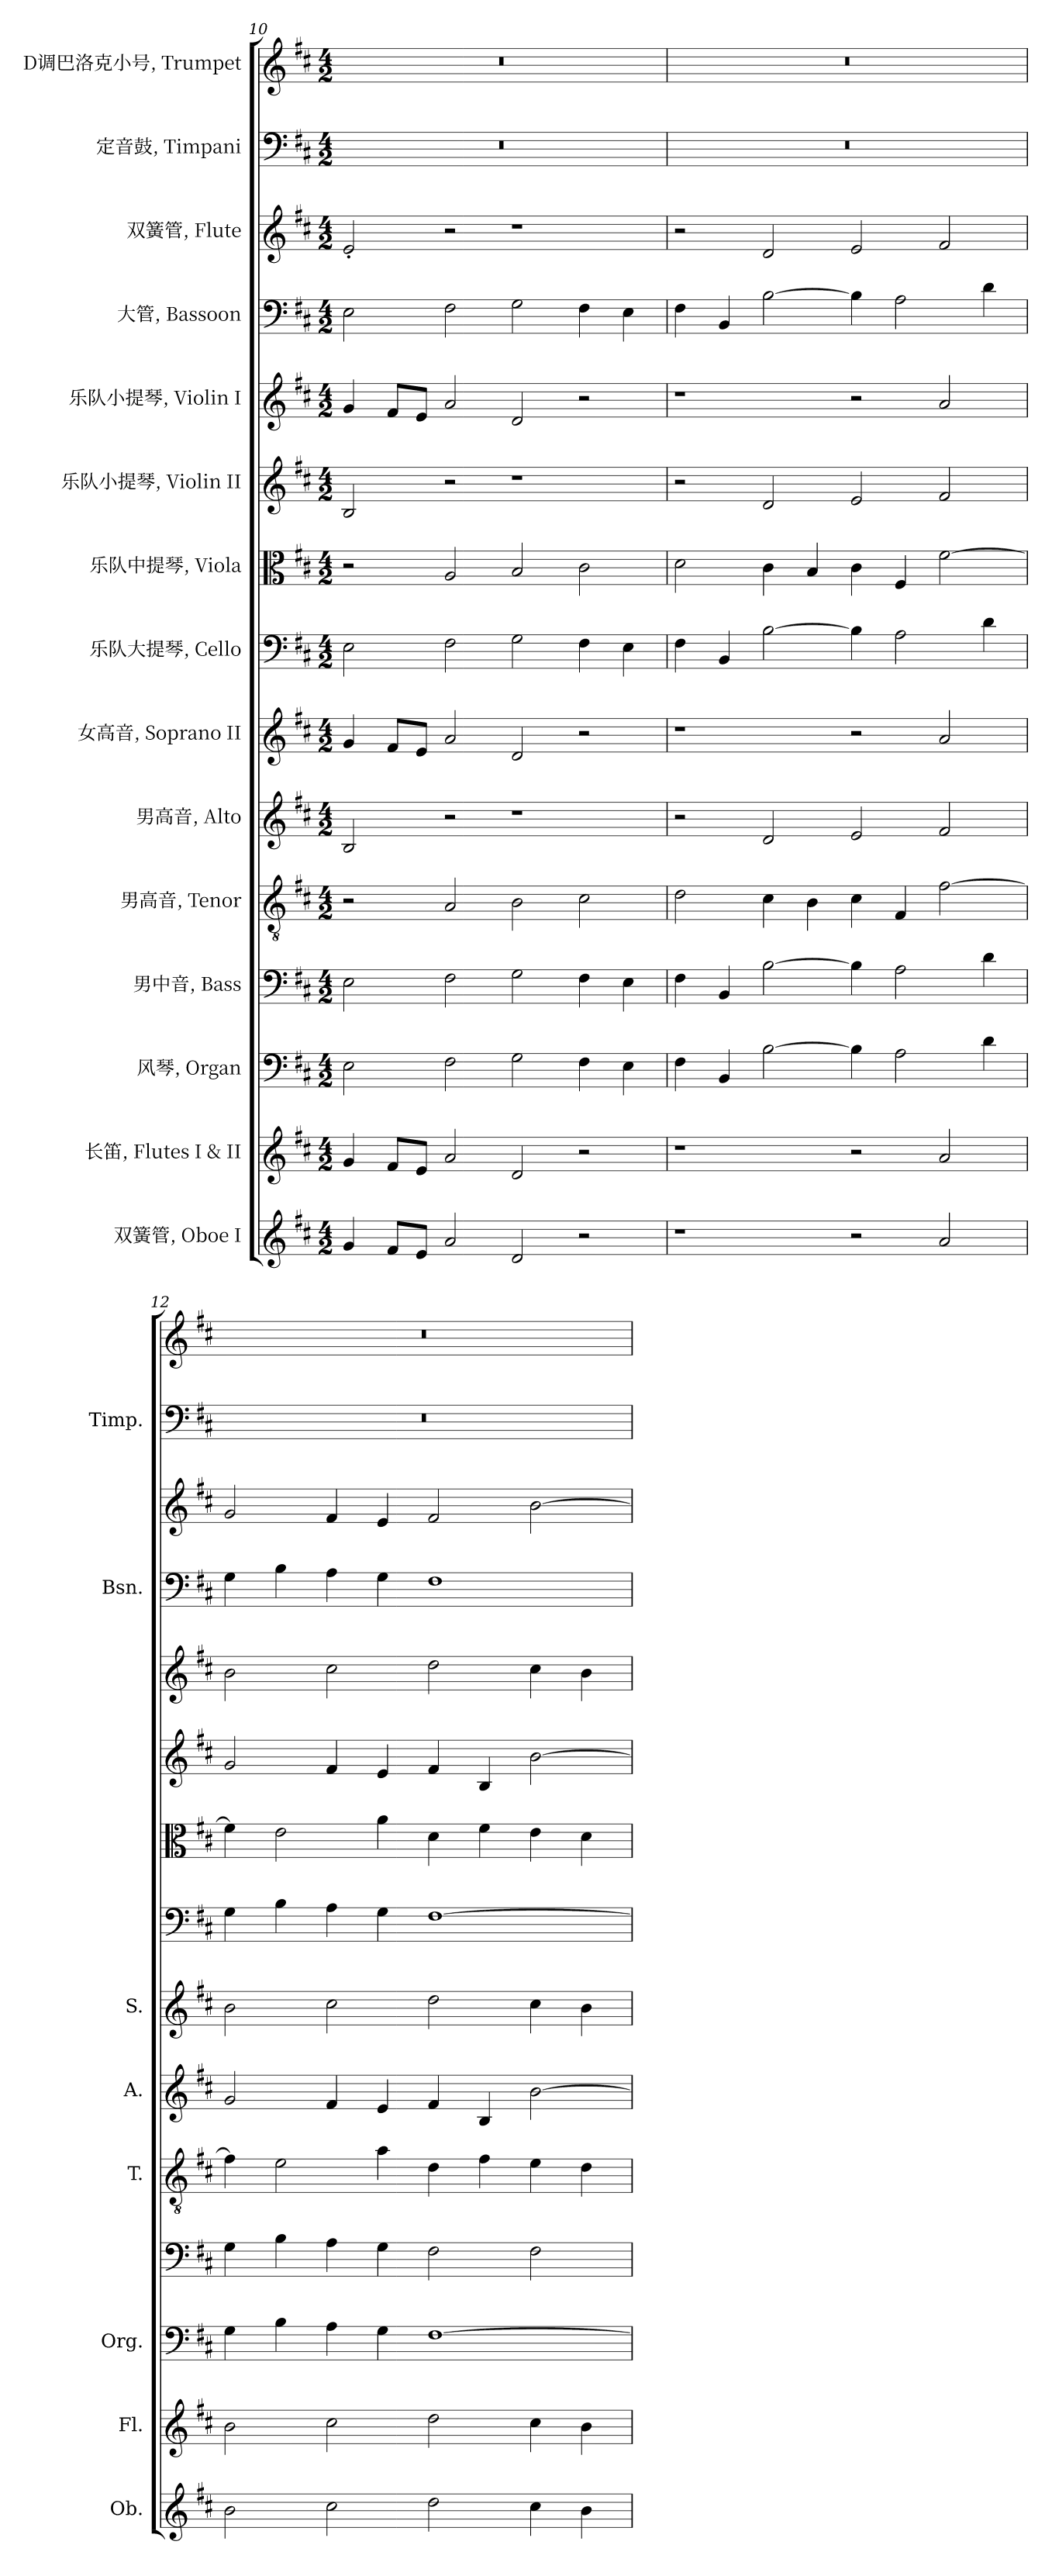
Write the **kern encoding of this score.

**kern	**kern	**kern	**kern	**kern	**kern	**kern	**kern	**kern	**kern	**kern	**kern	**kern	**kern	**kern
*part15	*part14	*part13	*part12	*part11	*part10	*part9	*part8	*part7	*part6	*part5	*part4	*part3	*part2	*part1
*staff15	*staff14	*staff13	*staff12	*staff11	*staff10	*staff9	*staff8	*staff7	*staff6	*staff5	*staff4	*staff3	*staff2	*staff1
*I"双簧管, Oboe I	*I"长笛, Flutes I &amp; II	*I"风琴, Organ	*I"男中音, Bass	*I"男高音, Tenor	*I"男高音, Alto	*I"女高音, Soprano II	*I"乐队大提琴, Cello	*I"乐队中提琴, Viola	*I"乐队小提琴, Violin II	*I"乐队小提琴, Violin I	*I"大管, Bassoon	*I"双簧管, Flute	*I"定音鼓, Timpani	*I"D调巴洛克小号, Trumpet
*I'Ob.	*I'Fl.	*I'Org.	*	*I'T.	*I'A.	*I'S.	*	*	*	*	*I'Bsn.	*	*I'Timp.	*
*clefG2	*clefG2	*clefF4	*clefF4	*clefGv2	*clefG2	*clefG2	*clefF4	*clefC3	*clefG2	*clefG2	*clefF4	*clefG2	*clefF4	*clefG2
*	*	*	*	*	*	*	*	*	*	*	*	*	*	*ITrd-1c-2
*k[f#c#]	*k[f#c#]	*k[f#c#]	*k[f#c#]	*k[f#c#]	*k[f#c#]	*k[f#c#]	*k[f#c#]	*k[f#c#]	*k[f#c#]	*k[f#c#]	*k[f#c#]	*k[f#c#]	*k[f#c#]	*k[f#c#g#d#]
*M4/2	*M4/2	*M4/2	*M4/2	*M4/2	*M4/2	*M4/2	*M4/2	*M4/2	*M4/2	*M4/2	*M4/2	*M4/2	*M4/2	*M4/2
=10	=10	=10	=10	=10	=10	=10	=10	=10	=10	=10	=10	=10	=10	=10
4g/	4g/	2E\	2E\	2r	2B/	4g/	2E\	2r	2B/	4g/	2E\	2e'/	0r	0r
8f#/L	8f#/L	.	.	.	.	8f#/L	.	.	.	8f#/L	.	.	.	.
8e/J	8e/J	.	.	.	.	8e/J	.	.	.	8e/J	.	.	.	.
2a/	2a/	2F#\	2F#\	2A/	2r	2a/	2F#\	2A/	2r	2a/	2F#\	2r	.	.
2d/	2d/	2G\	2G\	2B\	1r	2d/	2G\	2B/	1r	2d/	2G\	1r	.	.
2r	2r	4F#\	4F#\	2c#\	.	2r	4F#\	2c#\	.	2r	4F#\	.	.	.
.	.	4E\	4E\	.	.	.	4E\	.	.	.	4E\	.	.	.
=11	=11	=11	=11	=11	=11	=11	=11	=11	=11	=11	=11	=11	=11	=11
1r	1r	4F#\	4F#\	2d\	2r	1r	4F#\	2d\	2r	1r	4F#\	2r	0r	0r
.	.	4BB/	4BB/	.	.	.	4BB/	.	.	.	4BB/	.	.	.
.	.	[2B\	[2B\	4c#\	2d/	.	[2B\	4c#\	2d/	.	[2B\	2d/	.	.
.	.	.	.	4B\	.	.	.	4B/	.	.	.	.	.	.
2r	2r	4B\]	4B\]	4c#\	2e/	2r	4B\]	4c#\	2e/	2r	4B\]	2e/	.	.
.	.	2A\	2A\	4F#/	.	.	2A\	4F#/	.	.	2A\	.	.	.
2a/	2a/	.	.	[2f#\	2f#/	2a/	.	[2f#\	2f#/	2a/	.	2f#/	.	.
.	.	4d\	4d\	.	.	.	4d\	.	.	.	4d\	.	.	.
=12	=12	=12	=12	=12	=12	=12	=12	=12	=12	=12	=12	=12	=12	=12
2b\	2b\	4G\	4G\	4f#\]	2g/	2b\	4G\	4f#\]	2g/	2b\	4G\	2g/	0r	0r
.	.	4B\	4B\	2e\	.	.	4B\	2e\	.	.	4B\	.	.	.
2cc#\	2cc#\	4A\	4A\	.	4f#/	2cc#\	4A\	.	4f#/	2cc#\	4A\	4f#/	.	.
.	.	4G\	4G\	4a\	4e/	.	4G\	4a\	4e/	.	4G\	4e/	.	.
2dd\	2dd\	[1F#	2F#\	4d\	4f#/	2dd\	[1F#	4d\	4f#/	2dd\	1F#	2f#/	.	.
.	.	.	.	4f#\	4B/	.	.	4f#\	4B/	.	.	.	.	.
4cc#\	4cc#\	.	2F#\	4e\	[2b\	4cc#\	.	4e\	[2b\	4cc#\	.	[2b\	.	.
4b\	4b\	.	.	4d\	.	4b\	.	4d\	.	4b\	.	.	.	.
=	=	=	=	=	=	=	=	=	=	=	=	=	=	=
*-	*-	*-	*-	*-	*-	*-	*-	*-	*-	*-	*-	*-	*-	*-
